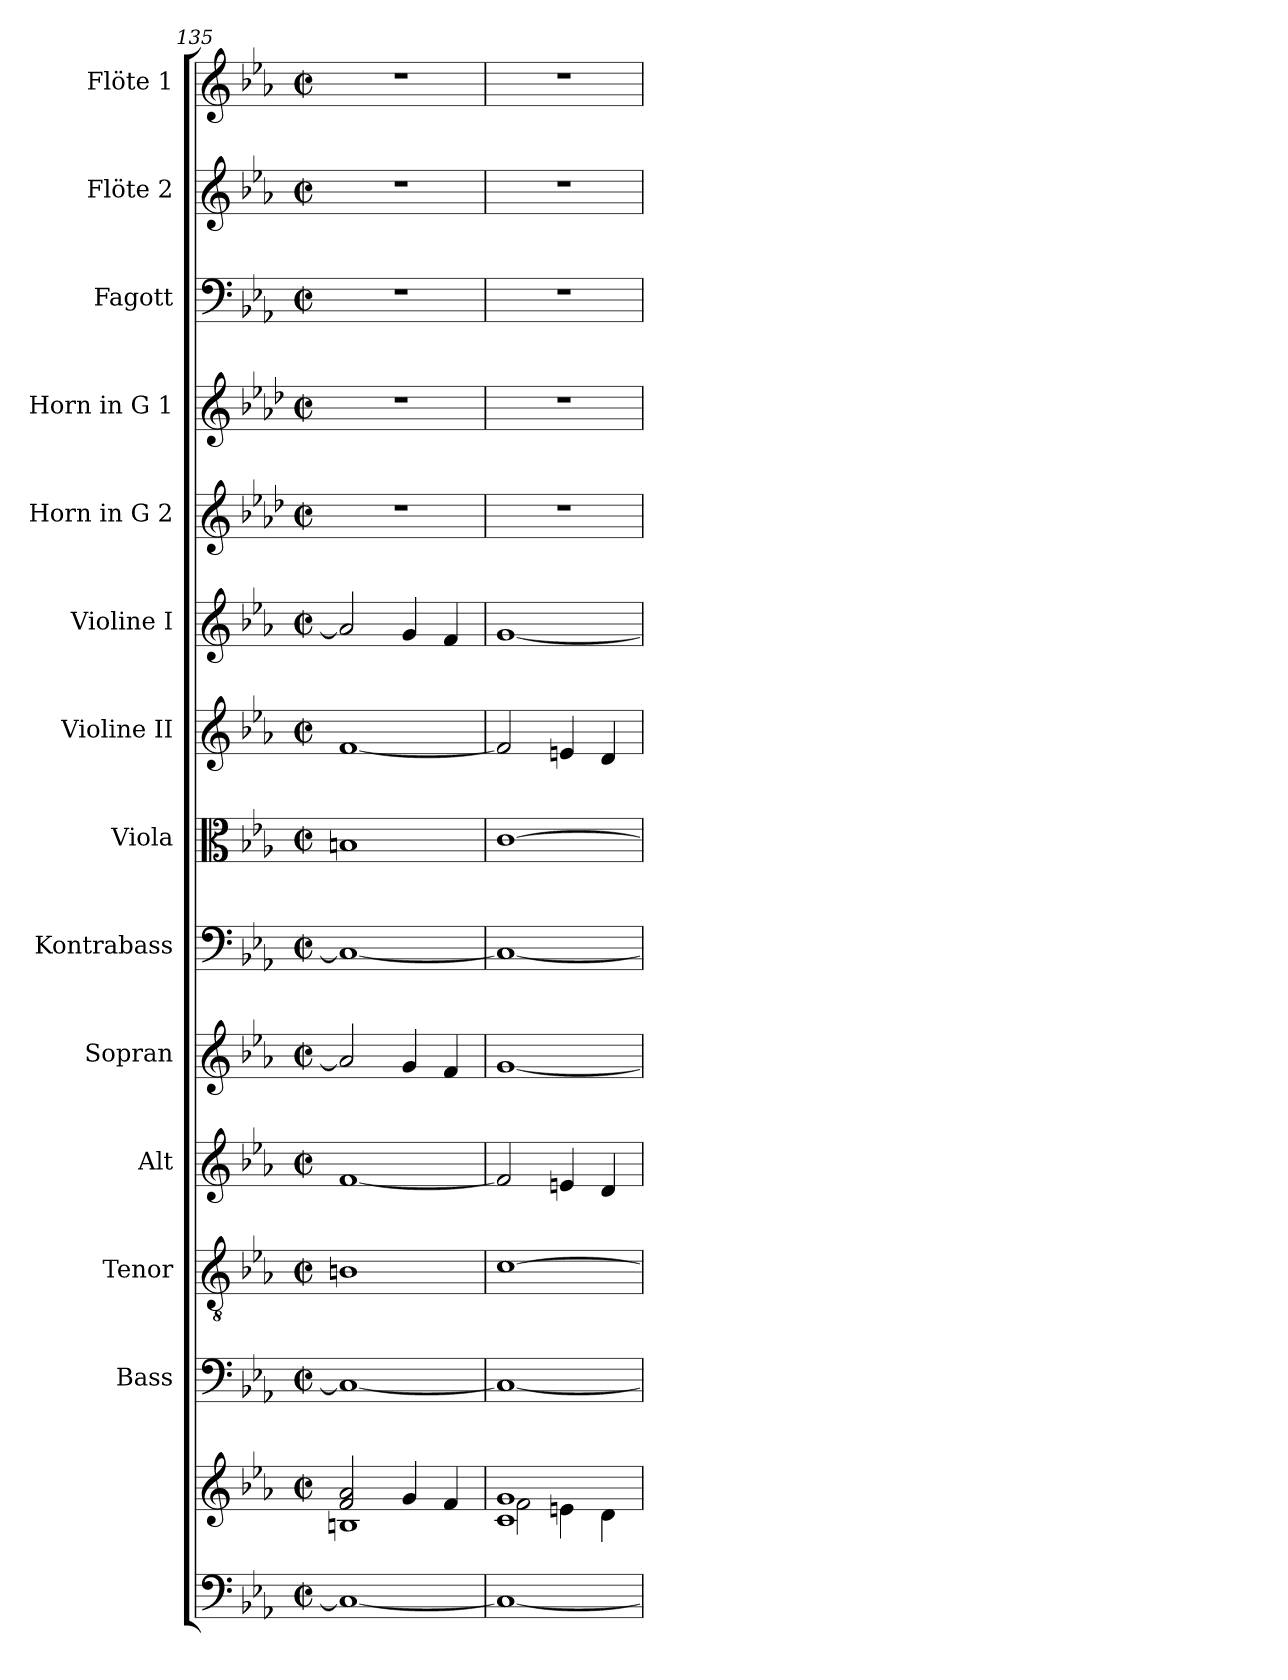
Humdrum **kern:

**kern	**kern	**kern	**kern	**kern	**kern	**kern	**kern	**kern	**kern	**kern	**kern	**kern	**kern	**kern
*part14	*part14	*part13	*part12	*part11	*part10	*part9	*part8	*part7	*part6	*part5	*part4	*part3	*part2	*part1
*staff15	*staff14	*staff13	*staff12	*staff11	*staff10	*staff9	*staff8	*staff7	*staff6	*staff5	*staff4	*staff3	*staff2	*staff1
*	*	*I"Bass	*I"Tenor	*I"Alt	*I"Sopran	*I"Kontrabass	*I"Viola	*I"Violine II	*I"Violine I	*I"Horn in G 2	*I"Horn in G 1	*I"Fagott	*I"Flöte 2	*I"Flöte 1
*	*	*I'B.	*I'T.	*I'A.	*I'S.	*I'Kb.	*I'Vla.	*I'Vl. II	*I'Vl. I	*	*	*I'Fg.	*I'Fl. 2	*I'Fl. 1
*clefF4	*clefG2	*clefF4	*clefGv2	*clefG2	*clefG2	*clefF4	*clefC3	*clefG2	*clefG2	*clefG2	*clefG2	*clefF4	*clefG2	*clefG2
*	*	*	*	*	*	*ITrd7c12	*	*	*	*ITrd3c5	*ITrd3c5	*	*	*
*k[b-e-a-]	*k[b-e-a-]	*k[b-e-a-]	*k[b-e-a-]	*k[b-e-a-]	*k[b-e-a-]	*k[b-e-a-]	*k[b-e-a-]	*k[b-e-a-]	*k[b-e-a-]	*k[b-e-a-]	*k[b-e-a-]	*k[b-e-a-]	*k[b-e-a-]	*k[b-e-a-]
*E-:	*E-:	*E-:	*E-:	*E-:	*E-:	*E-:	*E-:	*E-:	*E-:	*E-:	*E-:	*E-:	*E-:	*E-:
*M2/2	*M2/2	*M2/2	*M2/2	*M2/2	*M2/2	*M2/2	*M2/2	*M2/2	*M2/2	*M2/2	*M2/2	*M2/2	*M2/2	*M2/2
*met(c|)	*met(c|)	*met(c|)	*met(c|)	*met(c|)	*met(c|)	*met(c|)	*met(c|)	*met(c|)	*met(c|)	*met(c|)	*met(c|)	*met(c|)	*met(c|)	*met(c|)
=135	=135	=135	=135	=135	=135	=135	=135	=135	=135	=135	=135	=135	=135	=135
*	*^	*	*	*	*	*	*	*	*	*	*	*	*	*
1C_	2f/ 2a-/	1Bn	1C_	1Bn	[1f	2a-/]	1CC_	1Bn	[1f	2a-/]	1r	1r	1r	1r	1r
.	4g/	.	.	.	.	4g/	.	.	.	4g/	.	.	.	.	.
.	4f/	.	.	.	.	4f/	.	.	.	4f/	.	.	.	.	.
=136	=136	=136	=136	=136	=136	=136	=136	=136	=136	=136	=136	=136	=136	=136	=136
1C_	1c 1g	2f\	1C_	[1c	2f/]	[1g	1CC_	[1c	2f/]	[1g	1r	1r	1r	1r	1r
.	.	4en\	.	.	4en/	.	.	.	4en/	.	.	.	.	.	.
.	.	4d\	.	.	4d/	.	.	.	4d/	.	.	.	.	.	.
*	*v	*v	*	*	*	*	*	*	*	*	*	*	*	*	*
=	=	=	=	=	=	=	=	=	=	=	=	=	=	=
*-	*-	*-	*-	*-	*-	*-	*-	*-	*-	*-	*-	*-	*-	*-
